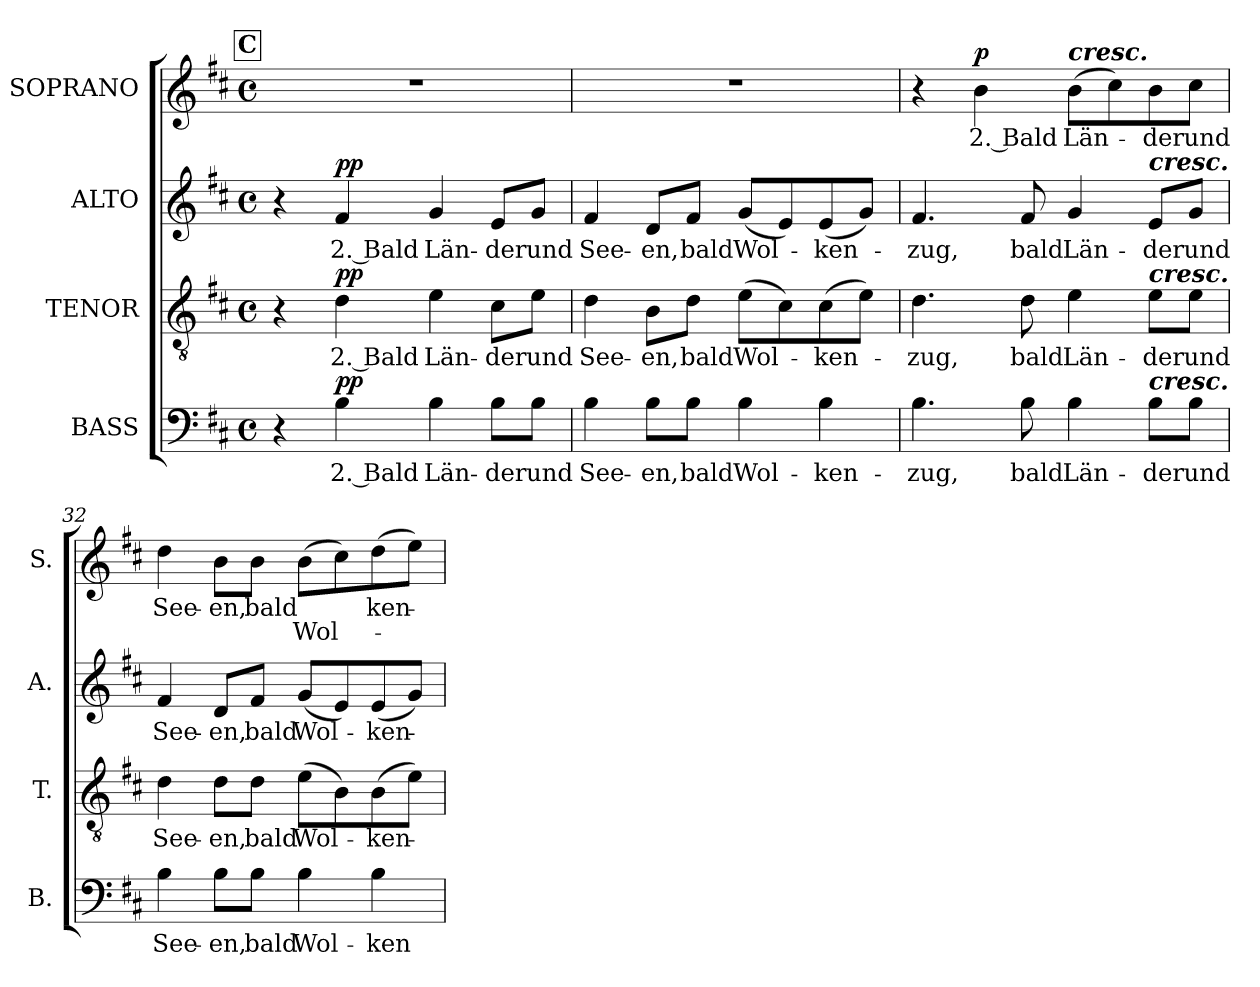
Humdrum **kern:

**kern	**text	**dynam	**kern	**text	**dynam	**kern	**text	**dynam	**kern	**text	**text	**dynam
*part4	*part4	*part4	*part3	*part3	*part3	*part2	*part2	*part2	*part1	*part1	*part1	*part1
*staff4	*staff4	*staff4	*staff3	*staff3	*staff3	*staff2	*staff2	*staff2	*staff1	*staff1	*staff1	*staff1
*I"BASS	*	*	*I"TENOR	*	*	*I"ALTO	*	*	*I"SOPRANO	*	*	*
*I'B.	*	*	*I'T.	*	*	*I'A.	*	*	*I'S.	*	*	*
!!LO:LB:g=z
*clefF4	*	*	*clefGv2	*	*	*clefG2	*	*	*clefG2	*	*	*
*	*	*	*ITrd7c12	*	*	*	*	*	*	*	*	*
*k[f#c#]	*	*	*k[f#c#]	*	*	*k[f#c#]	*	*	*k[f#c#]	*	*	*
*b:	*	*	*b:	*	*	*b:	*	*	*b:	*	*	*
*M4/4	*	*	*M4/4	*	*	*M4/4	*	*	*M4/4	*	*	*
*met(c)	*	*	*met(c)	*	*	*met(c)	*	*	*met(c)	*	*	*
!!LO:REH:place=s1:B:color=#000000:enc=box:fs=17.415:t=C
=29	=29	=29	=29	=29	=29	=29	=29	=29	=29	=29	=29	=29
4r	.	.	4r	.	.	4r	.	.	1r	.	.	.
!	!LO:LY:b:color=#000000	!	!	!	!	!	!	!	!	!	!	!
!	!	!	!	!LO:LY:b:color=#000000	!	!	!	!	!	!	!	!
!	!	!	!	!	!	!	!LO:LY:b:color=#000000	!	!	!	!	!
4Bi\	2. Bald	pp	4Di\	2. Bald	pp	4f#i/	2. Bald	pp	.	.	.	.
!	!LO:LY:b:color=#000000	!	!	!	!	!	!	!	!	!	!	!
!	!	!	!	!LO:LY:b:color=#000000	!	!	!	!	!	!	!	!
!	!	!	!	!	!	!	!LO:LY:b:color=#000000	!	!	!	!	!
4Bi\	Län-	.	4Ei\	Län-	.	4gi/	Län-	.	.	.	.	.
!	!LO:LY:b:color=#000000	!	!	!	!	!	!	!	!	!	!	!
!	!	!	!	!LO:LY:b:color=#000000	!	!	!	!	!	!	!	!
!	!	!	!	!	!	!	!LO:LY:b:color=#000000	!	!	!	!	!
8Bi\L	-der	.	8C#i\L	-der	.	8ei/L	-der	.	.	.	.	.
!	!LO:LY:b:color=#000000	!	!	!	!	!	!	!	!	!	!	!
!	!	!	!	!LO:LY:b:color=#000000	!	!	!	!	!	!	!	!
!	!	!	!	!	!	!	!LO:LY:b:color=#000000	!	!	!	!	!
8Bi\J	und	.	8Ei\J	und	.	8gi/J	und	.	.	.	.	.
=30	=30	=30	=30	=30	=30	=30	=30	=30	=30	=30	=30	=30
!	!LO:LY:b:color=#000000	!	!	!	!	!	!	!	!	!	!	!
!	!	!	!	!LO:LY:b:color=#000000	!	!	!	!	!	!	!	!
!	!	!	!	!	!	!	!LO:LY:b:color=#000000	!	!	!	!	!
4Bi\	See-	.	4Di\	See-	.	4f#i/	See-	.	1r	.	.	.
!	!LO:LY:b:color=#000000	!	!	!	!	!	!	!	!	!	!	!
!	!	!	!	!LO:LY:b:color=#000000	!	!	!	!	!	!	!	!
!	!	!	!	!	!	!	!LO:LY:b:color=#000000	!	!	!	!	!
8Bi\L	-en,	.	8BBi\L	-en,	.	8di/L	-en,	.	.	.	.	.
!	!LO:LY:b:color=#000000	!	!	!	!	!	!	!	!	!	!	!
!	!	!	!	!LO:LY:b:color=#000000	!	!	!	!	!	!	!	!
!	!	!	!	!	!	!	!LO:LY:b:color=#000000	!	!	!	!	!
8Bi\J	bald	.	8Di\J	bald	.	8f#i/J	bald	.	.	.	.	.
!	!LO:LY:b:color=#000000	!	!	!	!	!	!	!	!	!	!	!
!	!	!	!	!LO:LY:b:color=#000000	!	!	!	!	!	!	!	!
!	!	!	!	!	!	!	!LO:LY:b:color=#000000	!	!	!	!	!
4Bi\	Wol-	.	(8Ei\L	Wol-	.	(8gi/L	Wol-	.	.	.	.	.
.	.	.	8C#i\)	.	.	8ei/)	.	.	.	.	.	.
!	!LO:LY:b:color=#000000	!	!	!	!	!	!	!	!	!	!	!
!	!	!	!	!LO:LY:b:color=#000000	!	!	!	!	!	!	!	!
!	!	!	!	!	!	!	!LO:LY:b:color=#000000	!	!	!	!	!
4Bi\	-ken-	.	(8C#i\	-ken-	.	(8ei/	-ken-	.	.	.	.	.
.	.	.	8Ei\J)	.	.	8gi/J)	.	.	.	.	.	.
=31	=31	=31	=31	=31	=31	=31	=31	=31	=31	=31	=31	=31
!	!LO:LY:b:color=#000000	!	!	!	!	!	!	!	!	!	!	!
!	!	!	!	!LO:LY:b:color=#000000	!	!	!	!	!	!	!	!
!	!	!	!	!	!	!	!LO:LY:b:color=#000000	!	!	!	!	!
4.Bi\	-zug,	.	4.Di\	-zug,	.	4.f#i/	-zug,	.	4r	.	.	.
!	!	!	!	!	!	!	!	!	!	!LO:LY:b:color=#000000	!	!
.	.	.	.	.	.	.	.	.	4bi\	2. Bald	.	p
!	!LO:LY:b:color=#000000	!	!	!	!	!	!	!	!	!	!	!
!	!	!	!	!LO:LY:b:color=#000000	!	!	!	!	!	!	!	!
!	!	!	!	!	!	!	!LO:LY:b:color=#000000	!	!	!	!	!
8Bi\	bald	.	8Di\	bald	.	8f#i/	bald	.	.	.	.	.
!	!LO:LY:b:color=#000000	!	!	!	!	!	!	!	!	!	!	!
!	!	!	!	!LO:LY:b:color=#000000	!	!	!	!	!	!	!	!
!	!	!	!	!	!	!	!LO:LY:b:color=#000000	!	!	!	!	!
!	!	!	!	!	!	!	!	!	!LO:TX:a:Bi:t=cresc.	!	!	!
!	!	!	!	!	!	!	!	!	!	!LO:LY:b:color=#000000	!	!
4Bi\	Län-	.	4Ei\	Län-	.	4gi/	Län-	.	(8bi\L	Län-	.	.
.	.	.	.	.	.	.	.	.	8cc#i\)	.	.	.
!	!LO:LY:b:color=#000000	!	!	!	!	!	!	!	!	!	!	!
!	!	!	!	!LO:LY:b:color=#000000	!	!	!	!	!	!	!	!
!	!	!	!	!	!	!	!LO:LY:b:color=#000000	!	!	!	!	!
!	!	!	!	!	!	!LO:TX:a:Bi:t=cresc.	!	!	!	!	!	!
!	!	!	!LO:TX:a:Bi:t=cresc.	!	!	!	!	!	!	!	!	!
!LO:TX:a:Bi:t=cresc.	!	!	!	!	!	!	!	!	!	!	!	!
!	!	!	!	!	!	!	!	!	!	!LO:LY:b:color=#000000	!	!
8Bi\L	-der	.	8Ei\L	-der	.	8ei/L	-der	.	8bi\	-der	.	.
!	!LO:LY:b:color=#000000	!	!	!	!	!	!	!	!	!	!	!
!	!	!	!	!LO:LY:b:color=#000000	!	!	!	!	!	!	!	!
!	!	!	!	!	!	!	!LO:LY:b:color=#000000	!	!	!	!	!
!	!	!	!	!	!	!	!	!	!	!LO:LY:b:color=#000000	!	!
8Bi\J	und	.	8Ei\J	und	.	8gi/J	und	.	8cc#i\J	und	.	.
=32	=32	=32	=32	=32	=32	=32	=32	=32	=32	=32	=32	=32
!	!LO:LY:b:color=#000000	!	!	!	!	!	!	!	!	!	!	!
!	!	!	!	!LO:LY:b:color=#000000	!	!	!	!	!	!	!	!
!	!	!	!	!	!	!	!LO:LY:b:color=#000000	!	!	!	!	!
!	!	!	!	!	!	!	!	!	!	!LO:LY:b:color=#000000	!	!
4Bi\	See-	.	4Di\	See-	.	4f#i/	See-	.	4ddi\	See-	.	.
!	!LO:LY:b:color=#000000	!	!	!	!	!	!	!	!	!	!	!
!	!	!	!	!LO:LY:b:color=#000000	!	!	!	!	!	!	!	!
!	!	!	!	!	!	!	!LO:LY:b:color=#000000	!	!	!	!	!
!	!	!	!	!	!	!	!	!	!	!LO:LY:b:color=#000000	!	!
8Bi\L	-en,	.	8Di\L	-en,	.	8di/L	-en,	.	8bi\L	-en,	.	.
!	!LO:LY:b:color=#000000	!	!	!	!	!	!	!	!	!	!	!
!	!	!	!	!LO:LY:b:color=#000000	!	!	!	!	!	!	!	!
!	!	!	!	!	!	!	!LO:LY:b:color=#000000	!	!	!	!	!
!	!	!	!	!	!	!	!	!	!	!LO:LY:b:color=#000000	!	!
8Bi\J	bald	.	8Di\J	bald	.	8f#i/J	bald	.	8bi\J	bald	.	.
!	!LO:LY:b:color=#000000	!	!	!	!	!	!	!	!	!	!	!
!	!	!	!	!LO:LY:b:color=#000000	!	!	!	!	!	!	!	!
!	!	!	!	!	!	!	!LO:LY:b:color=#000000	!	!	!	!	!
!	!	!	!	!	!	!	!	!	!	!LO:LY:b:color=#000000	!LO:LY:b:color=#000000	!
4Bi\	Wol-	.	(8Ei\L	Wol-	.	(8gi/L	Wol-	.	(8bi\L	­	Wol-	.
.	.	.	8BBi\)	.	.	8ei/)	.	.	8cc#i\)	.	.	.
!	!LO:LY:b:color=#000000	!	!	!	!	!	!	!	!	!	!	!
!	!	!	!	!LO:LY:b:color=#000000	!	!	!	!	!	!	!	!
!	!	!	!	!	!	!	!LO:LY:b:color=#000000	!	!	!	!	!
!	!	!	!	!	!	!	!	!	!	!LO:LY:b:color=#000000	!	!
4Bi\	-ken-	.	(8BBi\	-ken-	.	(8ei/	-ken-	.	(8ddi\	-ken-	.	.
.	.	.	8Ei\J)	.	.	8gi/J)	.	.	8eei\J)	.	.	.
=	=	=	=	=	=	=	=	=	=	=	=	=
*-	*-	*-	*-	*-	*-	*-	*-	*-	*-	*-	*-	*-
